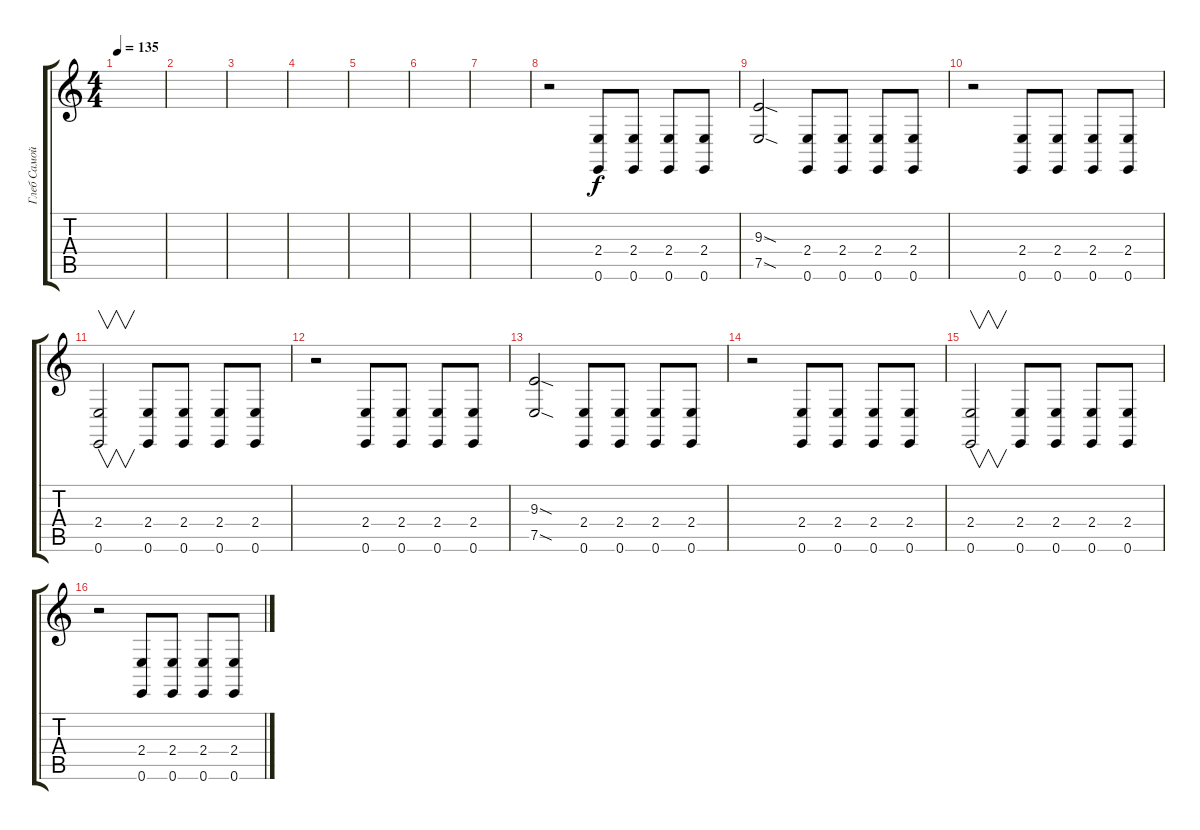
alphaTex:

\track ("Глеб Самойлов (fx)" "Глеб Самой") {instrument lead2sawtooth}
\staff {score tabs}
\tuning (E4 B3 G3 D3 A2 E2) {hide}
\ts (4 4)
\tempo 135
\clef g2
\ks c
|
|
|
|
|
|
|
r.2 (2.4 0.6).8 (2.4 0.6).8 (2.4 0.6).8 (2.4 0.6).8 |
(9.3{sod} 7.5{sod}).2 (2.4 0.6).8 (2.4 0.6).8 (2.4 0.6).8 (2.4 0.6).8 |
r.2 (2.4 0.6).8 (2.4 0.6).8 (2.4 0.6).8 (2.4 0.6).8 |
(2.4 0.6).2{v} (2.4 0.6).8 (2.4 0.6).8 (2.4 0.6).8 (2.4 0.6).8 |
r.2 (2.4 0.6).8 (2.4 0.6).8 (2.4 0.6).8 (2.4 0.6).8 |
(9.3{sod} 7.5{sod}).2 (2.4 0.6).8 (2.4 0.6).8 (2.4 0.6).8 (2.4 0.6).8 |
r.2 (2.4 0.6).8 (2.4 0.6).8 (2.4 0.6).8 (2.4 0.6).8 |
(2.4 0.6).2{v} (2.4 0.6).8 (2.4 0.6).8 (2.4 0.6).8 (2.4 0.6).8 |
r.2 (2.4 0.6).8 (2.4 0.6).8 (2.4 0.6).8 (2.4 0.6).8
